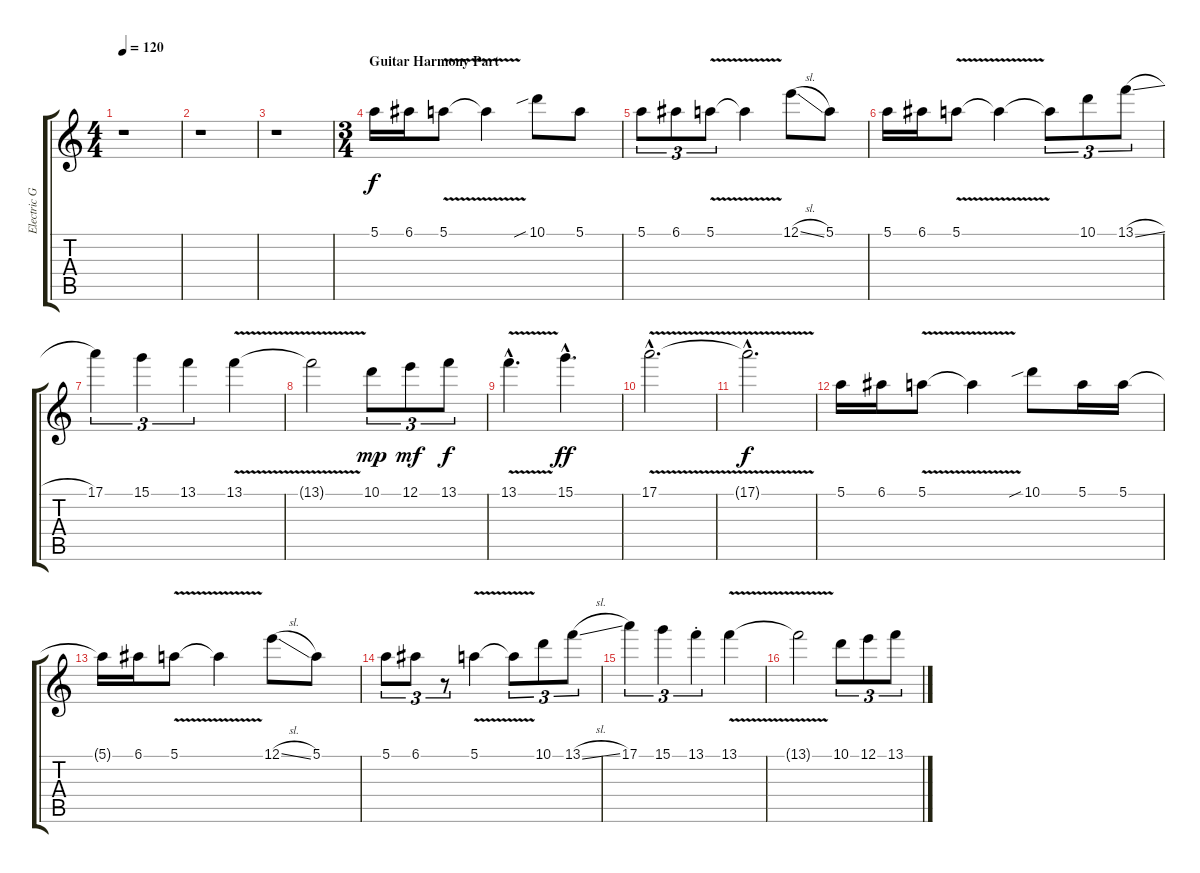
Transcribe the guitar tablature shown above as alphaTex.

\track ("Electric Guitar (lead)" "Electric G") {instrument overdrivenguitar}
\staff {score tabs}
\tuning (E4 B3 G3 D3 A2 E2) {hide}
\ts (4 4)
\tempo 120
\clef g2
\ks c
r.1{dy fff} |
r.1 |
r.1 |
\ts (3 4)
\section ("" "Guitar Harmony Part")
5.1.16{dy f balance 13 instrument overdrivenguitar} 6.1.16 5.1{v}.8 5.1{t}.4 10.1{sib}.8 5.1.8 |
5.1.8{tu (3 2)} 6.1.8{tu (3 2)} 5.1{v}.8{tu (3 2)} 5.1{t}.4 12.1{sl}.8 5.1.8 |
5.1.16 6.1.16 5.1{v}.8 5.1{t}.4 5.1{t}.8{tu (3 2)} 10.1.8{tu (3 2)} 13.1{sl}.8{tu (3 2)} |
17.1.4{tu (3 2)} 15.1.4{tu (3 2)} 13.1.4{tu (3 2)} 13.1{v}.4 |
13.1{t}.2 10.1.8{tu (3 2) dy mp} 12.1.8{tu (3 2) dy mf} 13.1.8{tu (3 2) dy f} |
13.1{v hac}.4{d} 15.1{hac}.4{d dy ff} |
17.1{v hac}.2{d} |
17.1{hac t}.2{d dy f} |
5.1.16 6.1.16 5.1{v}.8 5.1{t}.4 10.1{sib}.8 5.1.16 5.1.16 |
5.1{t}.16 6.1.16 5.1{v}.8 5.1{t}.4 12.1{sl}.8 5.1.8 |
5.1.8{tu (3 2)} 6.1.8{tu (3 2)} r.8{tu (3 2)} 5.1{v}.4 5.1{t}.8{tu (3 2)} 10.1.8{tu (3 2)} 13.1{sl}.8{tu (3 2)} |
17.1.4{tu (3 2)} 15.1.4{tu (3 2)} 13.1{st}.4{tu (3 2)} 13.1{v}.4 |
13.1{t}.2 10.1.8{tu (3 2)} 12.1.8{tu (3 2)} 13.1.8{tu (3 2)}
